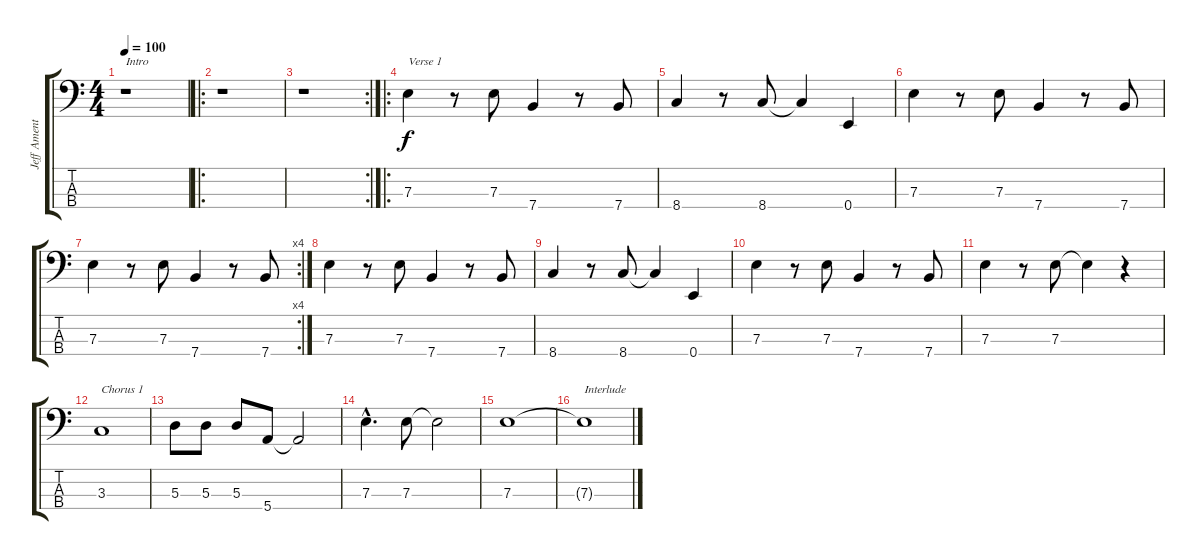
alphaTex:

\track ("Jeff Ament" "Jeff Ament") {instrument electricbassfinger}
\staff {score tabs}
\tuning (G2 D2 A1 E1) {hide}
\ts (4 4)
\tempo 100
\clef f4
\ks c
r.1{txt "Intro" dy f instrument electricbassfinger} |
\ro
r.1 |
\rc 2
r.1 |
\ro
7.3.4{txt "Verse 1"} r.8 7.3.8 7.4.4 r.8 7.4.8 |
8.4.4 r.8 8.4.8 8.4{t}.4 0.4.4 |
7.3.4 r.8 7.3.8 7.4.4 r.8 7.4.8 |
\rc 4
7.3.4 r.8 7.3.8 7.4.4 r.8 7.4.8 |
7.3.4 r.8 7.3.8 7.4.4 r.8 7.4.8 |
8.4.4 r.8 8.4.8 8.4{t}.4 0.4.4 |
7.3.4 r.8 7.3.8 7.4.4 r.8 7.4.8 |
7.3.4 r.8 7.3.8 7.3{t}.4 r.4 |
3.3.1{txt "Chorus 1"} |
5.3.8 5.3.8 5.3.8 5.4.8 5.4{t}.2 |
7.3{hac}.4{d} 7.3.8 7.3{t}.2 |
7.3.1 |
7.3{t}.1{txt "Interlude"}
